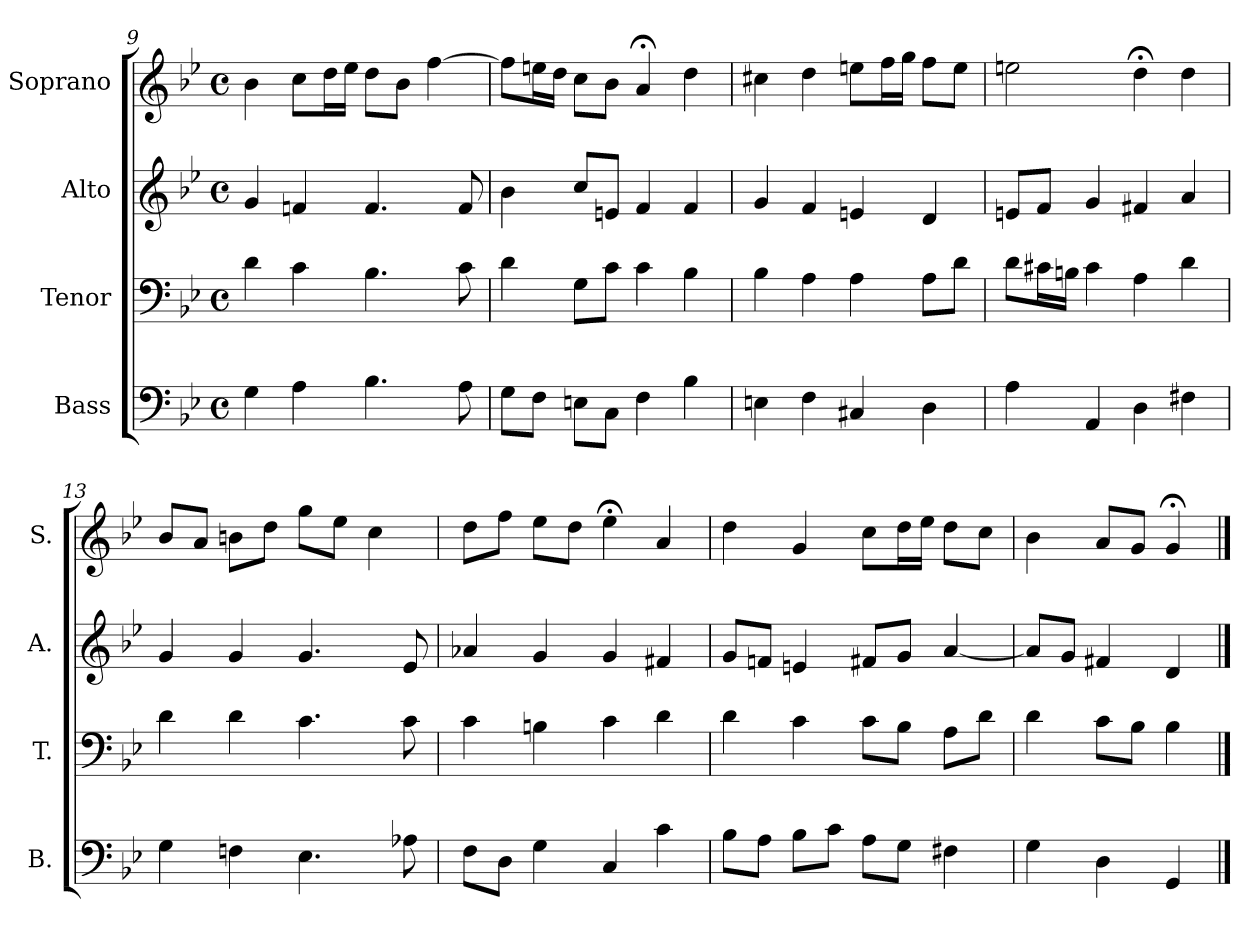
**kern	**kern	**kern	**kern
*part4	*part3	*part2	*part1
*staff4	*staff3	*staff2	*staff1
*I"Bass	*I"Tenor	*I"Alto	*I"Soprano
*I'B.	*I'T.	*I'A.	*I'S.
!!LO:LB:g=z
*clefF4	*clefF4	*clefG2	*clefG2
*k[b-e-]	*k[b-e-]	*k[b-e-]	*k[b-e-]
*g:	*g:	*g:	*g:
*M4/4	*M4/4	*M4/4	*M4/4
*met(c)	*met(c)	*met(c)	*met(c)
=9	=9	=9	=9
4G\	4d\	4g/	4b-\
4A\	4c\	4fn/	8cc\L
.	.	.	16dd\L
.	.	.	16ee-\JJ
4.B-\	4.B-\	4.f/	8dd\L
.	.	.	8b-\J
.	.	.	[4ff\
8A\	8c\	8f/	.
=10	=10	=10	=10
8G\L	4d\	4b-\	8ff\L]
8F\J	.	.	16een\L
.	.	.	16dd\JJ
8En\L	8G\L	8cc/L	8cc\L
8C\J	8c\J	8en/J	8b-\J
4F\	4c\	4f/	4a;</
4B-\	4B-\	4f/	4dd\
=11	=11	=11	=11
4En\	4B-\	4g/	4cc#X\
4F\	4A\	4f/	4dd\
4C#X/	4A\	4en/	8een\L
.	.	.	16ff\L
.	.	.	16gg\JJ
4D\	8A\L	4d/	8ff\L
.	8d\J	.	8ee\J
=12	=12	=12	=12
4A\	8d\L	8en/L	2een\
.	16c#X\L	8f/J	.
.	16Bn\JJ	.	.
4AA/	4c#\	4g/	.
4D\	4A\	4f#X/	4dd;<\
4F#X\	4d\	4a/	4dd\
!!LO:PB:g=z
=13	=13	=13	=13
4G\	4d\	4g/	8b-/L
.	.	.	8a/J
4Fn\	4d\	4g/	8bn\L
.	.	.	8dd\J
4.E-\	4.c\	4.g/	8gg\L
.	.	.	8ee-\J
.	.	.	4cc\
8A-X\	8c\	8e-/	.
=14	=14	=14	=14
8F\L	4c\	4a-X/	8dd\L
8D\J	.	.	8ff\J
4G\	4Bn\	4g/	8ee-\L
.	.	.	8dd\J
4C/	4c\	4g/	4ee-;<\
4c\	4d\	4f#X/	4a/
=15	=15	=15	=15
8B-\L	4d\	8g/L	4dd\
8A\J	.	8fn/J	.
8B-\L	4c\	4en/	4g/
8c\J	.	.	.
8A\L	8c\L	8f#X/L	8cc\L
8G\J	8B-\J	8g/J	16dd\L
.	.	.	16ee-\JJ
4F#X\	8A\L	[4a/	8dd\L
.	8d\J	.	8cc\J
=16	=16	=16	=16
4G\	4d\	8a/L]	4b-\
.	.	8g/J	.
4D\	8c\L	4f#X/	8a/L
.	8B-\J	.	8g/J
4GG/	4B-\	4d/	4g;</
==	==	==	==
*-	*-	*-	*-
